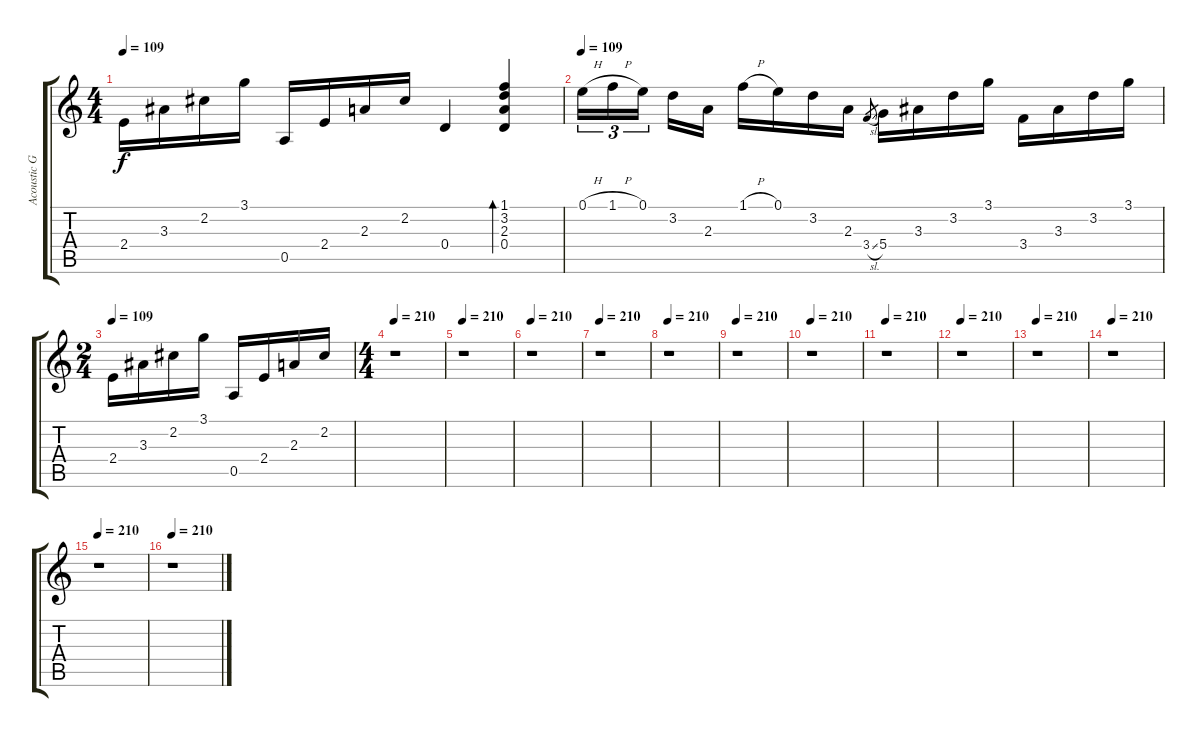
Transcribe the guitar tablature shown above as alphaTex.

\track ("Acoustic Guitar I" "Acoustic G") {instrument acousticguitarsteel}
\staff {score tabs}
\tuning (E4 B3 G3 D3 A2 E2) {hide}
\ts (4 4)
\tempo 109
\clef g2
\ks c
2.4.16{dy f} 3.3.16 2.2.16 3.1.16 0.5.16 2.4.16 2.3.16 2.2.16 0.4.4 (1.1 3.2 2.3 0.4).4{bd 480} |
\tempo 109
0.1{h}.16{tu (3 2)} 1.1{h}.16{tu (3 2)} 0.1.16{tu (3 2)} 3.2.16 2.3.16 1.1{h}.16 0.1.16 3.2.16 2.3.16 3.4{sl}.8{gr} 5.4.16 3.3.16 3.2.16 3.1.16 3.4.16 3.3.16 3.2.16 3.1.16 |
\ts (2 4)
\tempo 109
2.4.16 3.3.16 2.2.16 3.1.16 0.5.16 2.4.16 2.3.16 2.2.16 |
\ts (4 4)
\tempo 210
r.1 |
\tempo 210
r.1 |
\tempo 210
r.1 |
\tempo 210
r.1 |
\tempo 210
r.1 |
\tempo 210
r.1 |
\tempo 210
r.1 |
\tempo 210
r.1 |
\tempo 210
r.1 |
\tempo 210
r.1 |
\tempo 210
r.1 |
\tempo 210
r.1 |
\tempo 210
r.1
